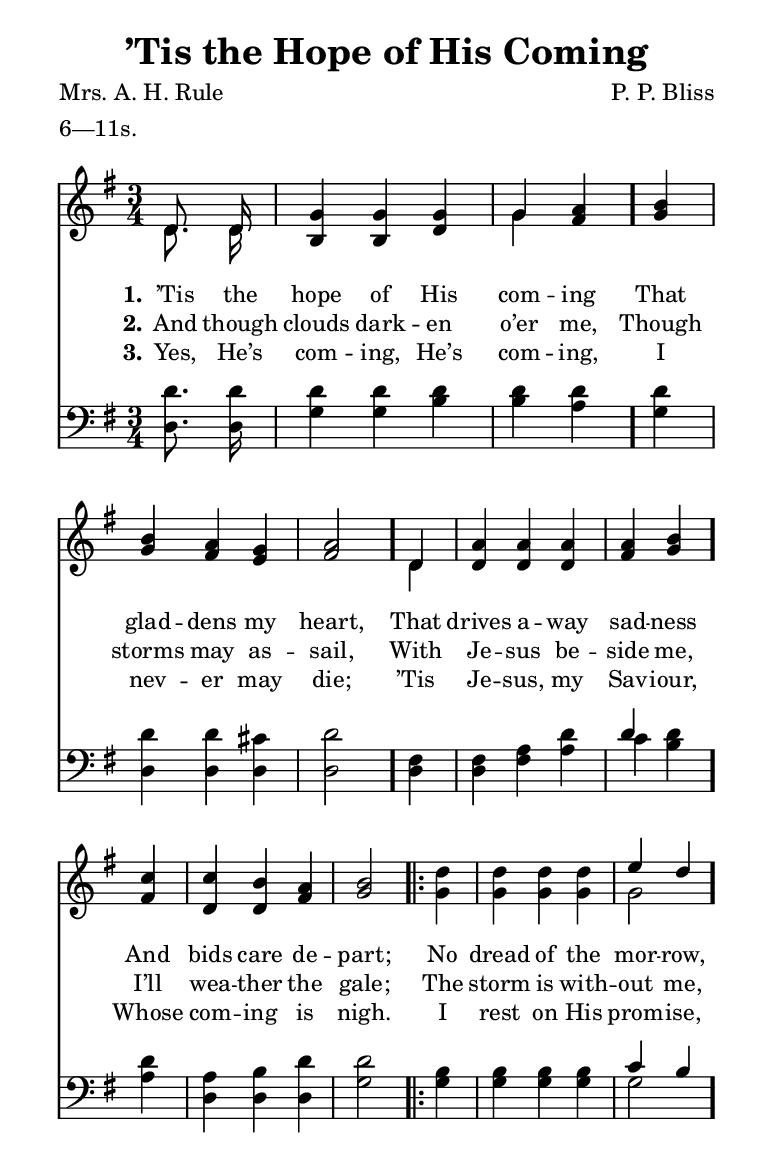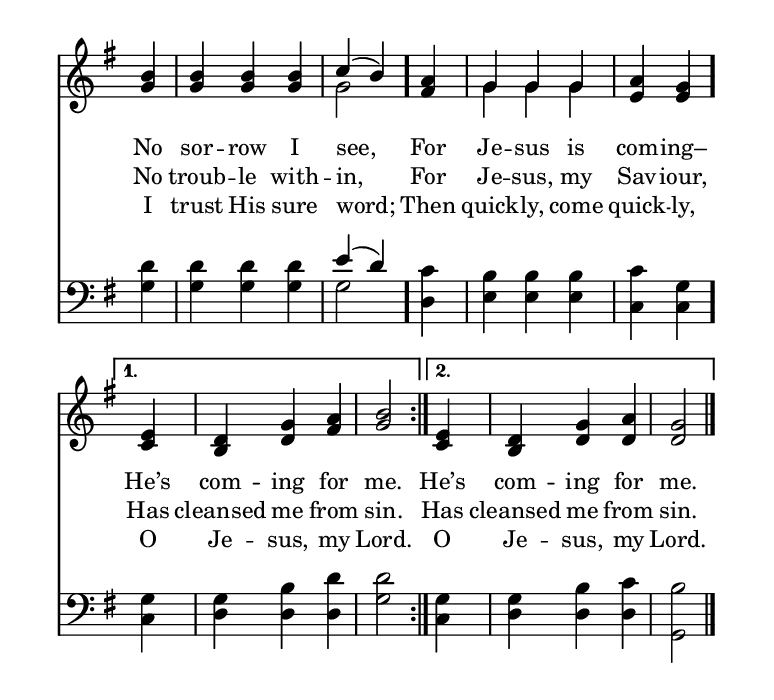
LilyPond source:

\include "common/global.ily"
\paper {
  \include "common/paper.ily"
  system-count = #(cond (is-eogsized 4) (#t #f))
}

\header{
  hymnnumber = "200"
  title = "’Tis the Hope of His Coming"
  tunename = "Hallelujah! ’Tis Done"
  meter = "6—11s."
  poet = "Mrs. A. H. Rule" % original has A. R. Rule, but Messages of Love Hymn Book shows A. H. Rule to be correct
  composer = "P. P. Bliss"
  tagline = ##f
}

% for fermata in MIDI
ta = { \tempo 4=80 }
tb = { \tempo 4=40 }

global = {
  \include "common/overrides.ily"
  \override Staff.TimeSignature.style = #'numbered
  \time 3/4
  \override Score.MetronomeMark.transparent = ##t % hide all fermata changes too
  \ta
  \key g \major
  \partial 4
  \autoBeamOff
}

notesSoprano = {
\global
\relative c' {

d8. d16 | g4 g g | g a b | b a g | a2 \eogbreak
d,4 | a' a a | a b c | c b a | b2 \eogbreak
\repeat volta 2 { d4 | d d d | e d b | b b b | c( b) \eogbreak a
                  g g g | a g }
\alternative {
  { e4 | d g a | b2 }
  { e,4 | d4 g a | g2 }
}


  \bar "|."

}
}

notesAlto = {
\global
\relative e' {

d8. d16 | b4 b d | g fis g | g fis e | fis2
d4 | d d d | fis g fis | d d fis | g2
\repeat volta 2 { g4 | g g g | g2 g4 | g g g | g2 fis4 |
                  g g g | e e }
\alternative {
  { c4 | b d fis | g2 }
  { c,4 | b d d | d2 }
}


}
}

notesTenor = {
\global
\relative a {

d8. d16 | d4 d d | d d d | d d cis | d2
fis,4 | fis a d | d d d | a b d | d2
\repeat volta 2 { b4 | b b b | c b d | d d d | e( d) c
                  b b b | c g }
\alternative {
  { g4 | g b d | d2 }
  { g,4 | g4 b c | b2 }
}

}
}

notesBass = {
\global
\relative f {

d8. d16 | g4 g b | b a g | d d d | d2
d4 | d fis a | c b a | d, d d | g2
\repeat volta 2 { g4 | g g g | g2 g4 | g g g | g2 d4
                  e e e | c c }
\alternative {
  { c4 | d d d | g2 }
  { c,4 | d d d | g,2 }
}

}
}

wordsA = \lyricmode {
\set stanza = "1."

’Tis the hope of His com -- ing \bar "."
That glad -- dens my heart, \bar "."
That drives a -- way sad -- ness \bar "."
And bids care de -- part; \bar ".|:-||"
No dread of the mor -- row, \bar "."
No sor -- row I see, \bar "."
For Je -- sus is com -- ing– \bar "."
He’s com -- ing for me. %{HIDE>%} He’s com -- ing for me. %{<HIDE%} \bar "."

}

wordsB = \lyricmode {
\set stanza = "2."

And though clouds dark -- en o’er me,
Though storms may as -- sail,
With Je -- sus be -- side me,
I’ll wea -- ther the gale;
The storm is with -- out me,
No troub -- le with -- in,
For Je -- sus, my Sav -- iour,
Has cleansed me from sin. %{HIDE>%} Has cleansed me from sin. %{<HIDE%}

}

wordsC = \lyricmode {
\set stanza = "3."

Yes, He’s com -- ing, He’s com -- ing,
I nev -- er may die;
’Tis Je -- sus, my Sav -- iour,
Whose com -- ing is nigh.
I rest on His prom -- ise,
I trust His sure word;
Then quick -- ly, come quick -- ly,
O Je -- sus, my Lord. %{HIDE>%} O Je -- sus, my Lord. %{<HIDE%}

}

\score {
  \context ChoirStaff <<
    \context Staff = upper <<
      \set Staff.autoBeaming = ##f
      \set ChoirStaff.systemStartDelimiter = #'SystemStartBar
      \set ChoirStaff.printPartCombineTexts = ##f
      \partcombine #'(2 . 9) \notesSoprano \notesAlto
      \context NullVoice = sopranos { \voiceOne << \notesSoprano >> }
      \context Lyrics = one   \lyricsto sopranos \wordsA
      \context Lyrics = two   \lyricsto sopranos \wordsB
      \context Lyrics = three \lyricsto sopranos \wordsC
    >>
    \context Staff = men <<
      \set Staff.autoBeaming = ##f
      \clef bass
      \set ChoirStaff.printPartCombineTexts = ##f
      \partcombine #'(2 . 9) \notesTenor \notesBass
    >>
  >>
  \layout {
    \include "common/layout.ily"
  }
}

\score {
  \unfoldRepeats \context ChoirStaff <<
    \context Staff = upper <<
      \context Voice = sopranos { \voiceOne << \notesSoprano >> }
      \context Voice = altos { \voiceTwo << \notesAlto >> }
    >>
    \context Staff = men <<
      \context Voice = tenors { \voiceOne << \notesTenor >> }
      \context Voice = basses { \voiceTwo << \notesBass >> }
    >>
  >>
  \midi{
    \include "common/midi.ily"
  }
}

\version "2.19.49"  % necessary for upgrading to future LilyPond versions.

% vi:set et ts=2 sw=2 ai nocindent syntax=lilypond:
